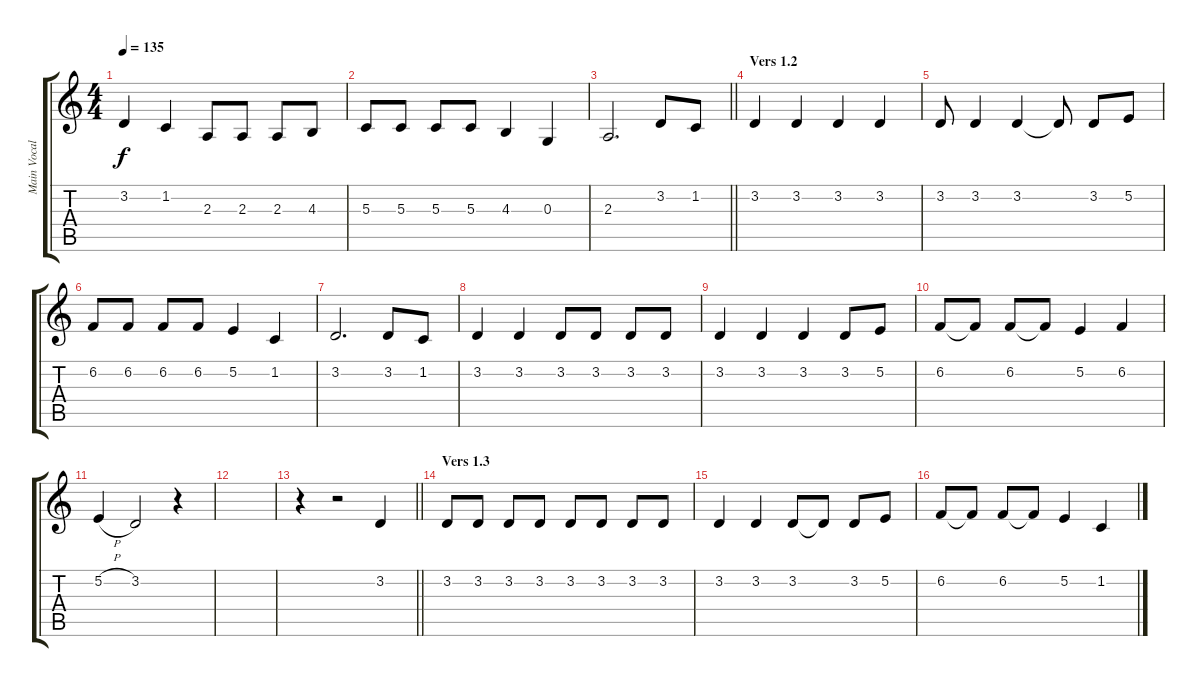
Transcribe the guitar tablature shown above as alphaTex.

\track ("Main Vocal" "Main Vocal") {instrument lead2sawtooth}
\staff {score tabs}
\tuning (E4 B3 G3 D3 A2 E2) {hide}
\ts (4 4)
\tempo 135
\clef g2
\ks c
3.2.4{dy f} 1.2.4 2.3.8 2.3.8 2.3.8 4.3.8 |
5.3.8 5.3.8 5.3.8 5.3.8 4.3.4 0.3.4 |
\barLineRight lightlight
2.3.2{d} 3.2.8 1.2.8 |
\section ("" "Vers 1.2")
3.2.4 3.2.4 3.2.4 3.2.4 |
3.2.8 3.2.4 3.2.4 3.2{t}.8 3.2.8 5.2.8 |
6.2.8 6.2.8 6.2.8 6.2.8 5.2.4 1.2.4 |
3.2.2{d} 3.2.8 1.2.8 |
3.2.4 3.2.4 3.2.8 3.2.8 3.2.8 3.2.8 |
3.2.4 3.2.4 3.2.4 3.2.8 5.2.8 |
6.2.8 6.2{t}.8 6.2.8 6.2{t}.8 5.2.4 6.2.4 |
5.2{h}.4 3.2.2 r.4 |
|
\barLineRight lightlight
r.4 r.2 3.2.4 |
\section ("" "Vers 1.3")
3.2.8 3.2.8 3.2.8 3.2.8 3.2.8 3.2.8 3.2.8 3.2.8 |
3.2.4 3.2.4 3.2.8 3.2{t}.8 3.2.8 5.2.8 |
6.2.8 6.2{t}.8 6.2.8 6.2{t}.8 5.2.4 1.2.4
